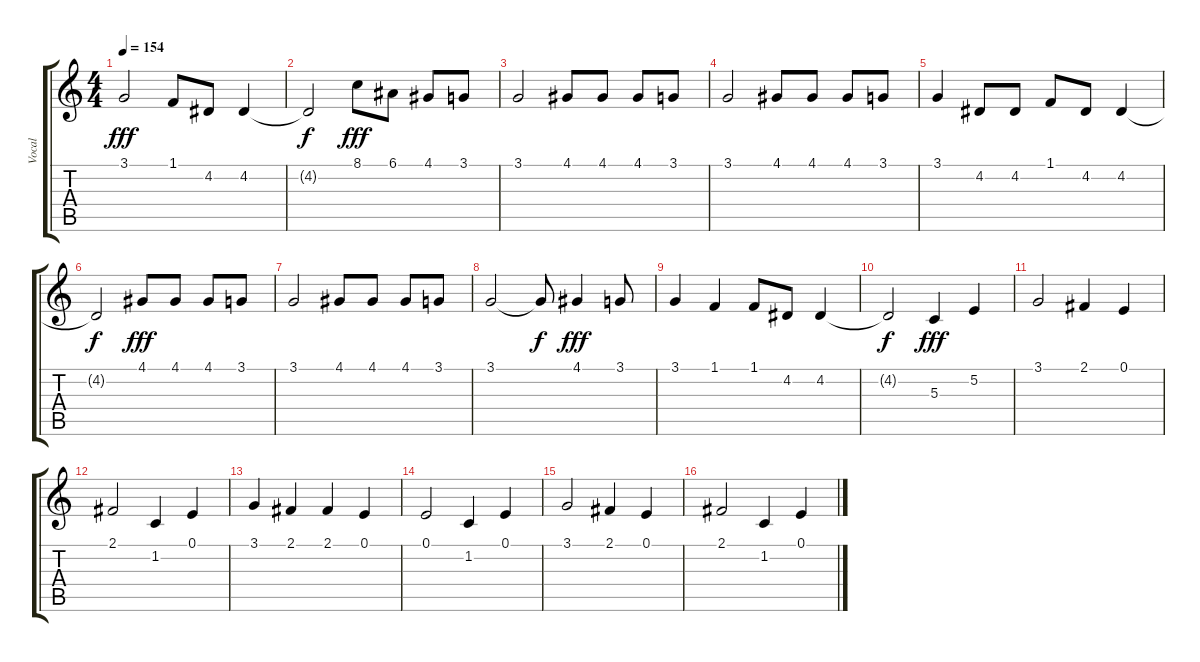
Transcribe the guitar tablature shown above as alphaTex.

\track ("Vocal" "Vocal") {instrument tenorsax}
\staff {score tabs}
\tuning (E4 B3 G3 D3 A2 E2) {hide}
\ts (4 4)
\tempo 154
\clef g2
\ks c
3.1.2{dy fff} 1.1.8 4.2.8 4.2.4 |
4.2{t}.2{dy f} 8.1.8{dy fff} 6.1.8 4.1.8 3.1.8 |
3.1.2 4.1.8 4.1.8 4.1.8 3.1.8 |
3.1.2 4.1.8 4.1.8 4.1.8 3.1.8 |
3.1.4 4.2.8 4.2.8 1.1.8 4.2.8 4.2.4 |
4.2{t}.2{dy f} 4.1.8{dy fff} 4.1.8 4.1.8 3.1.8 |
3.1.2 4.1.8 4.1.8 4.1.8 3.1.8 |
3.1.2 3.1{t}.8{dy f} 4.1.4{dy fff} 3.1.8 |
3.1.4 1.1.4 1.1.8 4.2.8 4.2.4 |
4.2{t}.2{dy f} 5.3.4{dy fff} 5.2.4 |
3.1.2 2.1.4 0.1.4 |
2.1.2 1.2.4 0.1.4 |
3.1.4 2.1.4 2.1.4 0.1.4 |
0.1.2 1.2.4 0.1.4 |
3.1.2 2.1.4 0.1.4 |
2.1.2 1.2.4 0.1.4
